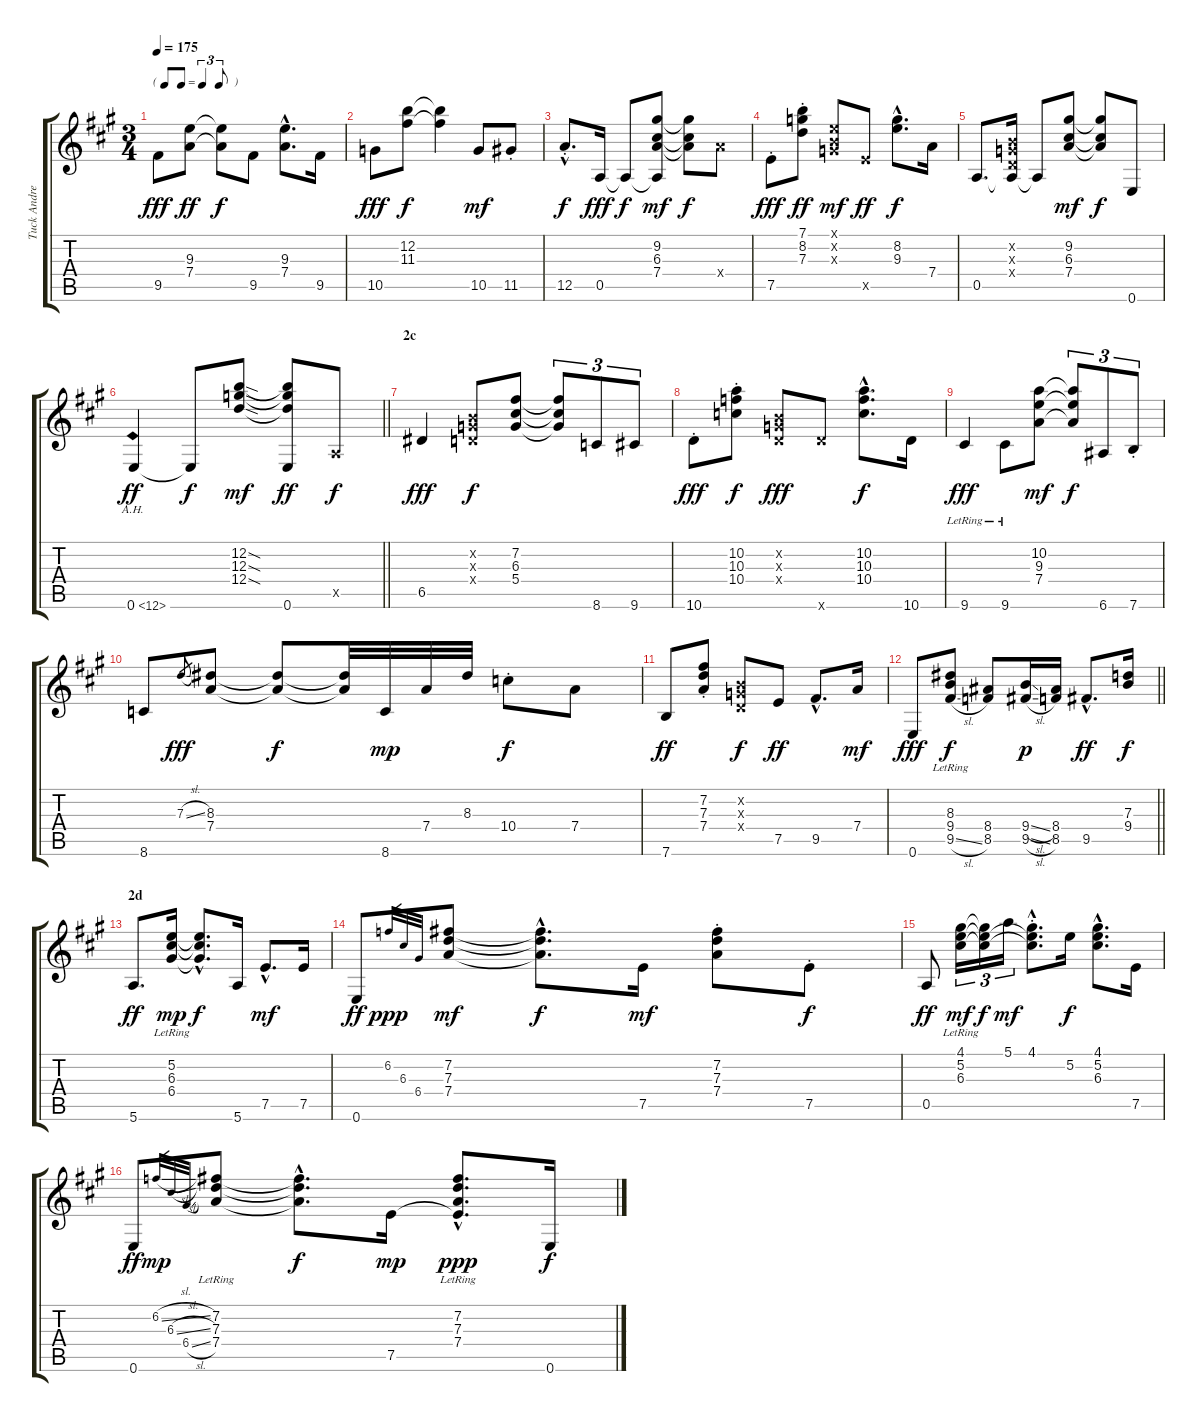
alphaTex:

\track ("Tuck Andress (first try)" "Tuck Andre") {instrument electricguitarjazz}
\staff {score tabs}
\tuning (E4 B3 G3 D3 A2 E2) {hide}
\ts (3 4)
\tf triplet8th
\tempo 175
\clef g2
\ks a
9.5.8{dy fff} (9.3 7.4).8{dy ff} (9.3{t} 7.4{t}).8{dy f} 9.5.8 (9.3{hac} 7.4{hac}).8{d} 9.5.16 |
10.5.8{dy fff} (12.2 11.3).8{dy f} (12.2{t} 11.3{t}).4 10.5.8{dy mf} 11.5{st}.8 |
12.5{hac st}.8{d dy f} 0.5.16{dy fff} 0.5{t}.8{dy f} (9.2 6.3 7.4 0.5{t}).8{dy mf} (9.2{t} 6.3{t} 7.4{t}).8{dy f} 7.4{x}.8 |
7.5{st}.8{dy fff} (7.1{st} 8.2{st} 7.3{st}).8{dy ff} (0.1{x} 0.2{x} 0.3{x}).8{dy mf} 7.5{x}.8{dy ff} (8.2{hac} 9.3{hac}).8{d dy f} 7.4.16 |
0.5.8{d} (0.2{x} 0.3{x} 0.4{x} 0.5{t}).16 0.5{t}.8 (9.2 6.3 7.4).8{dy mf} (9.2{t} 6.3{t} 7.4{t}).8{dy f} 0.6.8 |
\barLineRight lightlight
0.6{ah 12}.4{dy ff} 0.6{t}.8{dy f} (12.2{sod} 12.3{sod} 12.4{sod}).8{dy mf} (12.2{t} 12.3{t} 12.4{t} 0.6).8{dy ff} 0.5{x}.8{dy f} |
\section ("" "2c")
6.5.4{dy fff} (0.2{x} 0.3{x} 0.4{x}).8{dy f} (7.2 6.3 5.4).8 (7.2{t} 6.3{t} 5.4{t}).8{tu (3 2)} 8.6.8{tu (3 2)} 9.6.8{tu (3 2)} |
10.6{st}.8{dy fff} (10.2{st} 10.3{st} 10.4{st}).8{dy f} (0.2{x} 0.3{x} 0.4{x}).8{dy fff} 10.6{x}.8 (10.2{hac} 10.3{hac} 10.4{hac}).8{d dy f} 10.6.16 |
9.6{lr}.4{dy fff} 9.6{lr}.8 (10.2 9.3 7.4).8{dy mf} (10.2{t} 9.3{t} 7.4{t}).8{tu (3 2) dy f} 6.6.8{tu (3 2)} 7.6{st}.8{tu (3 2)} |
8.6.8 7.3{sl}.8{gr dy fff} (8.3 7.4).8 (8.3{t} 7.4{t}).8{dy f} (8.3{t} 7.4{t}).32 8.6.32{dy mp} 7.4.32 8.3.32 10.4{st}.8{dy f} 7.4.8 |
7.6.8{dy ff} (7.2{st} 7.3{st} 7.4{st}).8 (0.2{x} 0.3{x} 0.4{x}).8{dy f} 7.5.8{dy ff} 9.5{hac}.8{d} 7.4.16{dy mf} |
\barLineRight lightlight
0.6.8{dy fff} (8.3 9.4{lr} 9.5{sl}).8{dy f} (8.4 8.5).8 (9.4{sl} 9.5{sl}).16{dy p} (8.4 8.5).16 9.5{hac}.8{d dy ff} (7.3 9.4).16{dy f} |
\section ("" "2d")
5.6.8{d dy ff} (5.2{lr} 6.3{lr} 6.4{lr}).16{dy mp} (5.2{hac t} 6.3{hac t} 6.4{hac t}).8{d dy f} 5.6.16 7.5{hac}.8{d dy mf} 7.5.16 |
0.6.8{dy ff} 6.2.32{gr dy ppp} 6.3.32{gr} 6.4.32{gr} (7.2 7.3 7.4).8{dy mf} (7.2{hac t} 7.3{hac t} 7.4{hac t}).8{d dy f} 7.5.16{dy mf} (7.2{st} 7.3{st} 7.4{st}).8 7.5{st}.8{dy f} |
0.5.8{dy ff} (4.1{lr} 5.2{lr} 6.3{lr}).16{tu (3 2) dy mf} (4.1{t} 5.2{t} 6.3{t}).16{tu (3 2) dy f} 5.1.16{tu (3 2) dy mf} (4.1{hac st} 5.2{hac t} 6.3{hac t}).8{d} 5.2.16{dy f} (4.1{hac} 5.2{hac} 6.3{hac}).8{d} 7.5.16 |
0.6.8{dy ff} 6.2{sl}.32{gr dy mp} 6.3{sl}.32{gr} 6.4{sl}.32{gr} (7.2{lr} 7.3{lr} 7.4{lr}).8 (7.2{hac t} 7.3{hac t} 7.4{hac t}).8{d dy f} 7.5.16{dy mp} (7.2{hac lr} 7.3{hac lr} 7.4{hac lr} 7.5{hac t}).8{d dy ppp} 0.6.16{dy f}
